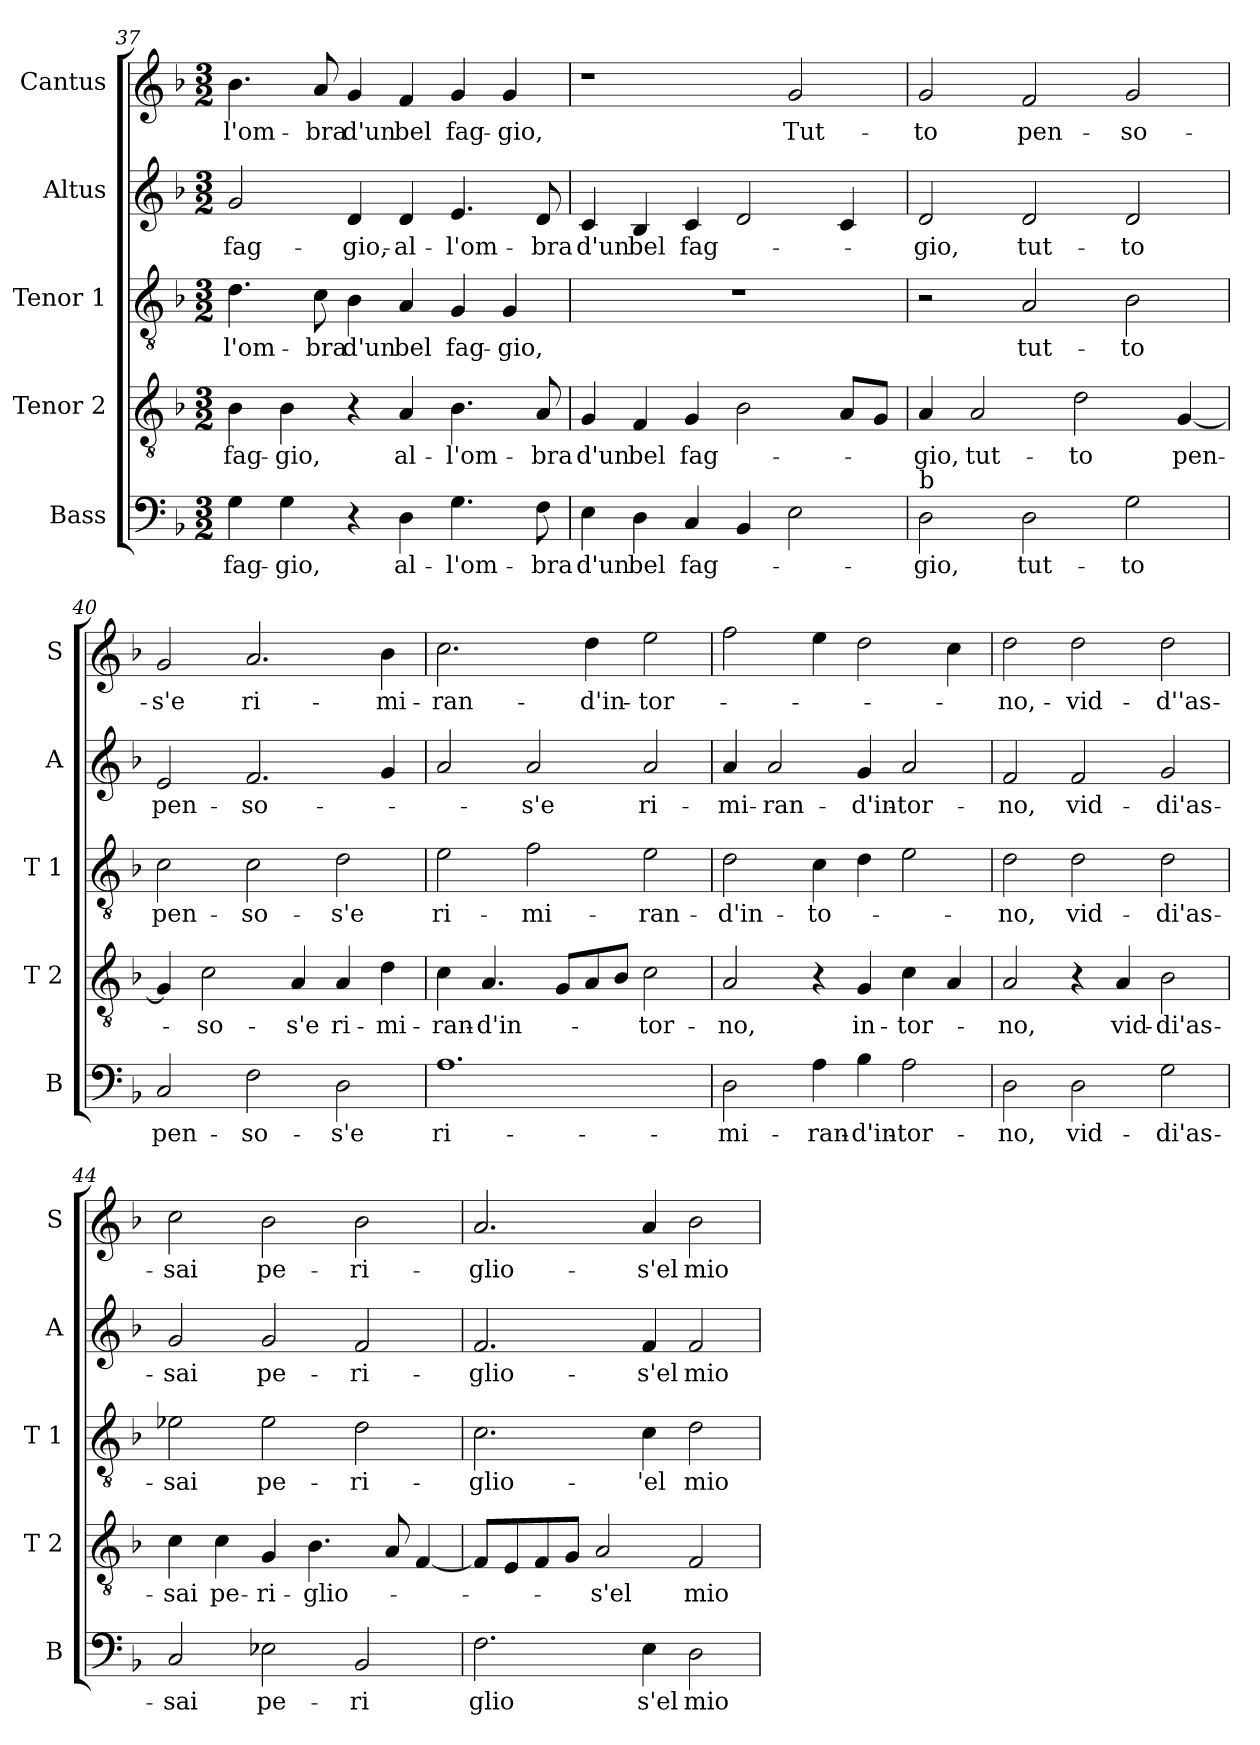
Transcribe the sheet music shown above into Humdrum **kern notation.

**kern	**text	**kern	**text	**kern	**text	**kern	**text	**kern	**text
*part5	*part5	*part4	*part4	*part3	*part3	*part2	*part2	*part1	*part1
*staff5	*staff5	*staff4	*staff4	*staff3	*staff3	*staff2	*staff2	*staff1	*staff1
*I"Bass	*	*I"Tenor 2	*	*I"Tenor 1	*	*I"Altus	*	*I"Cantus	*
*I'B	*	*I'T 2	*	*I'T 1	*	*I'A	*	*I'S	*
!!LO:PB:g=z
*clefF4	*	*clefGv2	*	*clefGv2	*	*clefG2	*	*clefG2	*
*k[b-]	*	*k[b-]	*	*k[b-]	*	*k[b-]	*	*k[b-]	*
*F:	*	*F:	*	*F:	*	*F:	*	*F:	*
*M3/2	*	*M3/2	*	*M3/2	*	*M3/2	*	*M3/2	*
=37	=37	=37	=37	=37	=37	=37	=37	=37	=37
4G\	fag-	4B-\	fag-	4.d\	-l'om-	2g/	fag-	4.b-\	-l'om-
4G\	-gio,	4B-\	-gio,	.	.	.	.	.	.
.	.	.	.	8c\	-bra	.	.	8a/	-bra
4r	.	4r	.	4B-\	d'un	4d/	-gio,-	4g/	d'un
4D\	al-	4A/	al-	4A/	bel	4d/	-al-	4f/	bel
4.G\	-l'om-	4.B-\	-l'om-	4G/	fag-	4.e/	-l'om-	4g/	fag-
.	.	.	.	4G/	-gio,	.	.	4g/	-gio,
8F\	-bra	8A/	-bra	.	.	8d/	-bra	.	.
=38	=38	=38	=38	=38	=38	=38	=38	=38	=38
4E\	d'un	4G/	d'un	1.r	.	4c/	d'un	1r	.
4D\	bel	4F/	bel	.	.	4B-/	bel	.	.
4C/	fag-	4G/	fag-	.	.	4c/	fag-	.	.
4BB-/	.	2B-\	.	.	.	2d/	.	.	.
2E\	.	.	.	.	.	.	.	2g/	Tut-
.	.	8A/L	.	.	.	4c/	.	.	.
.	.	8G/J	.	.	.	.	.	.	.
=39	=39	=39	=39	=39	=39	=39	=39	=39	=39
!LO:TX:a:t=b	!	!	!	!	!	!	!	!	!
2D\	-gio,	4A/	-gio,	2r	.	2d/	-gio,	2g/	-to
.	.	2A/	tut-	.	.	.	.	.	.
2D\	tut-	.	.	2A/	tut-	2d/	tut-	2f/	pen-
.	.	2d\	-to	.	.	.	.	.	.
2G\	-to	.	.	2B-\	-to	2d/	-to	2g/	-so-
.	.	[4G/	pen-	.	.	.	.	.	.
=40	=40	=40	=40	=40	=40	=40	=40	=40	=40
2C/	pen-	4G/]	.	2c\	pen-	2e/	pen-	2g/	-s'e
.	.	2c\	-so-	.	.	.	.	.	.
2F\	-so-	.	.	2c\	-so-	2.f/	-so-	2.a/	ri-
.	.	4A/	-s'e	.	.	.	.	.	.
2D\	-s'e	4A/	ri-	2d\	-s'e	.	.	.	.
.	.	4d\	-mi-	.	.	4g/	.	4b-\	-mi-
!!LO:LB:g=z
=41	=41	=41	=41	=41	=41	=41	=41	=41	=41
1.A	ri-	4c\	-ran-	2e\	ri-	2a/	.	2.cc\	-ran-
.	.	4.A/	-d'in-	.	.	.	.	.	.
.	.	.	.	2f\	-mi-	2a/	-s'e	.	.
.	.	8G/L	.	.	.	.	.	.	.
.	.	8A/	.	.	.	.	.	4dd\	-d'in-
.	.	8B-/J	.	.	.	.	.	.	.
.	.	2c\	-tor-	2e\	-ran-	2a/	ri-	2ee\	-tor-
=42	=42	=42	=42	=42	=42	=42	=42	=42	=42
2D\	-mi-	2A/	-no,	2d\	-d'in-	4a/	-mi-	2ff\	.
.	.	.	.	.	.	2a/	-ran-	.	.
4A\	-ran-	4r	.	4c\	-to-	.	.	4ee\	.
4B-\	-d'in-	4G/	in-	4d\	.	4g/	-d'in-	2dd\	.
2A\	-tor-	4c\	-tor-	2e\	.	2a/	-tor-	.	.
.	.	4A/	.	.	.	.	.	4cc\	.
=43	=43	=43	=43	=43	=43	=43	=43	=43	=43
2D\	-no,	2A/	-no,	2d\	-no,	2f/	-no,	2dd\	-no,-
2D\	vid-	4r	.	2d\	vid-	2f/	vid-	2dd\	-vid-
.	.	4A/	vid-	.	.	.	.	.	.
2G\	-di'as-	2B-\	-di'as-	2d\	-di'as-	2g/	-di'as-	2dd\	-d''as-
=44	=44	=44	=44	=44	=44	=44	=44	=44	=44
2C/	-sai	4c\	-sai	2e-X\	-sai	2g/	-sai	2cc\	-sai
.	.	4c\	pe-	.	.	.	.	.	.
2E-X\	pe-	4G/	-ri-	2e-\	pe-	2g/	pe-	2b-\	pe-
.	.	4.B-\	-glio-	.	.	.	.	.	.
2BB-/	-ri	.	.	2d\	-ri-	2f/	-ri-	2b-\	-ri-
.	.	8A/	.	.	.	.	.	.	.
.	.	[4F/	.	.	.	.	.	.	.
=45	=45	=45	=45	=45	=45	=45	=45	=45	=45
2.F\	glio	8F/L]	.	2.c\	-glio-	2.f/	-glio-	2.a/	-glio-
.	.	8E/	.	.	.	.	.	.	.
.	.	8F/	.	.	.	.	.	.	.
.	.	8G/J	.	.	.	.	.	.	.
.	.	2A/	-s'el	.	.	.	.	.	.
4E\	s'el	.	.	4c\	-'el	4f/	-s'el	4a/	-s'el
2D\	mio	2F/	mio	2d\	mio	2f/	mio	2b-\	mio
=	=	=	=	=	=	=	=	=	=
*-	*-	*-	*-	*-	*-	*-	*-	*-	*-
